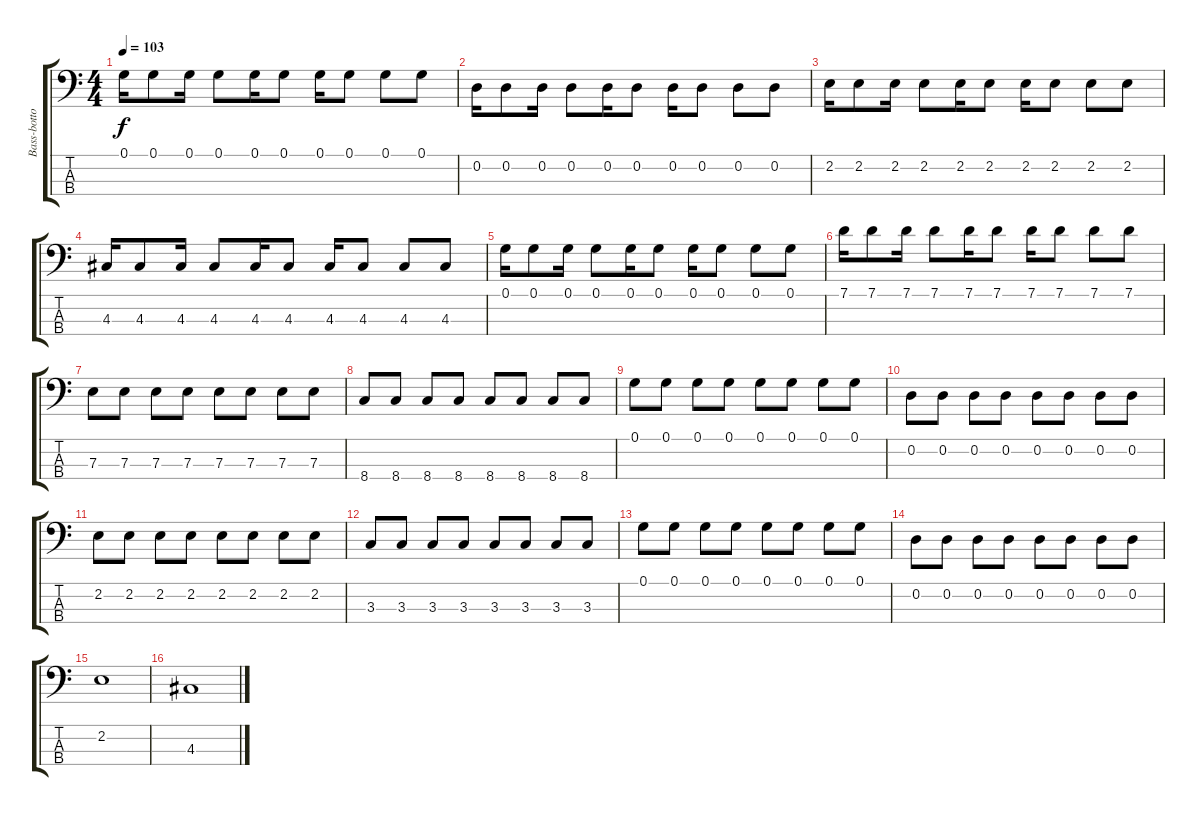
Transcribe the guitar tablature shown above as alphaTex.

\track ("Bass-bottom" "Bass-botto") {instrument synthbass2}
\staff {score tabs}
\tuning (G2 D2 A1 E1) {hide}
\ts (4 4)
\tempo 103
\clef f4
\ks c
0.1.16{dy f} 0.1.8 0.1.16 0.1.8 0.1.16 0.1.8 0.1.16 0.1.8 0.1.8 0.1.8 |
0.2.16 0.2.8 0.2.16 0.2.8 0.2.16 0.2.8 0.2.16 0.2.8 0.2.8 0.2.8 |
2.2.16 2.2.8 2.2.16 2.2.8 2.2.16 2.2.8 2.2.16 2.2.8 2.2.8 2.2.8 |
4.3.16 4.3.8 4.3.16 4.3.8 4.3.16 4.3.8 4.3.16 4.3.8 4.3.8 4.3.8 |
0.1.16 0.1.8 0.1.16 0.1.8 0.1.16 0.1.8 0.1.16 0.1.8 0.1.8 0.1.8 |
7.1.16 7.1.8 7.1.16 7.1.8 7.1.16 7.1.8 7.1.16 7.1.8 7.1.8 7.1.8 |
7.3.8 7.3.8 7.3.8 7.3.8 7.3.8 7.3.8 7.3.8 7.3.8 |
8.4.8 8.4.8 8.4.8 8.4.8 8.4.8 8.4.8 8.4.8 8.4.8 |
0.1.8 0.1.8 0.1.8 0.1.8 0.1.8 0.1.8 0.1.8 0.1.8 |
0.2.8 0.2.8 0.2.8 0.2.8 0.2.8 0.2.8 0.2.8 0.2.8 |
2.2.8 2.2.8 2.2.8 2.2.8 2.2.8 2.2.8 2.2.8 2.2.8 |
3.3.8 3.3.8 3.3.8 3.3.8 3.3.8 3.3.8 3.3.8 3.3.8 |
0.1.8 0.1.8 0.1.8 0.1.8 0.1.8 0.1.8 0.1.8 0.1.8 |
0.2.8 0.2.8 0.2.8 0.2.8 0.2.8 0.2.8 0.2.8 0.2.8 |
2.2.1 |
4.3.1
